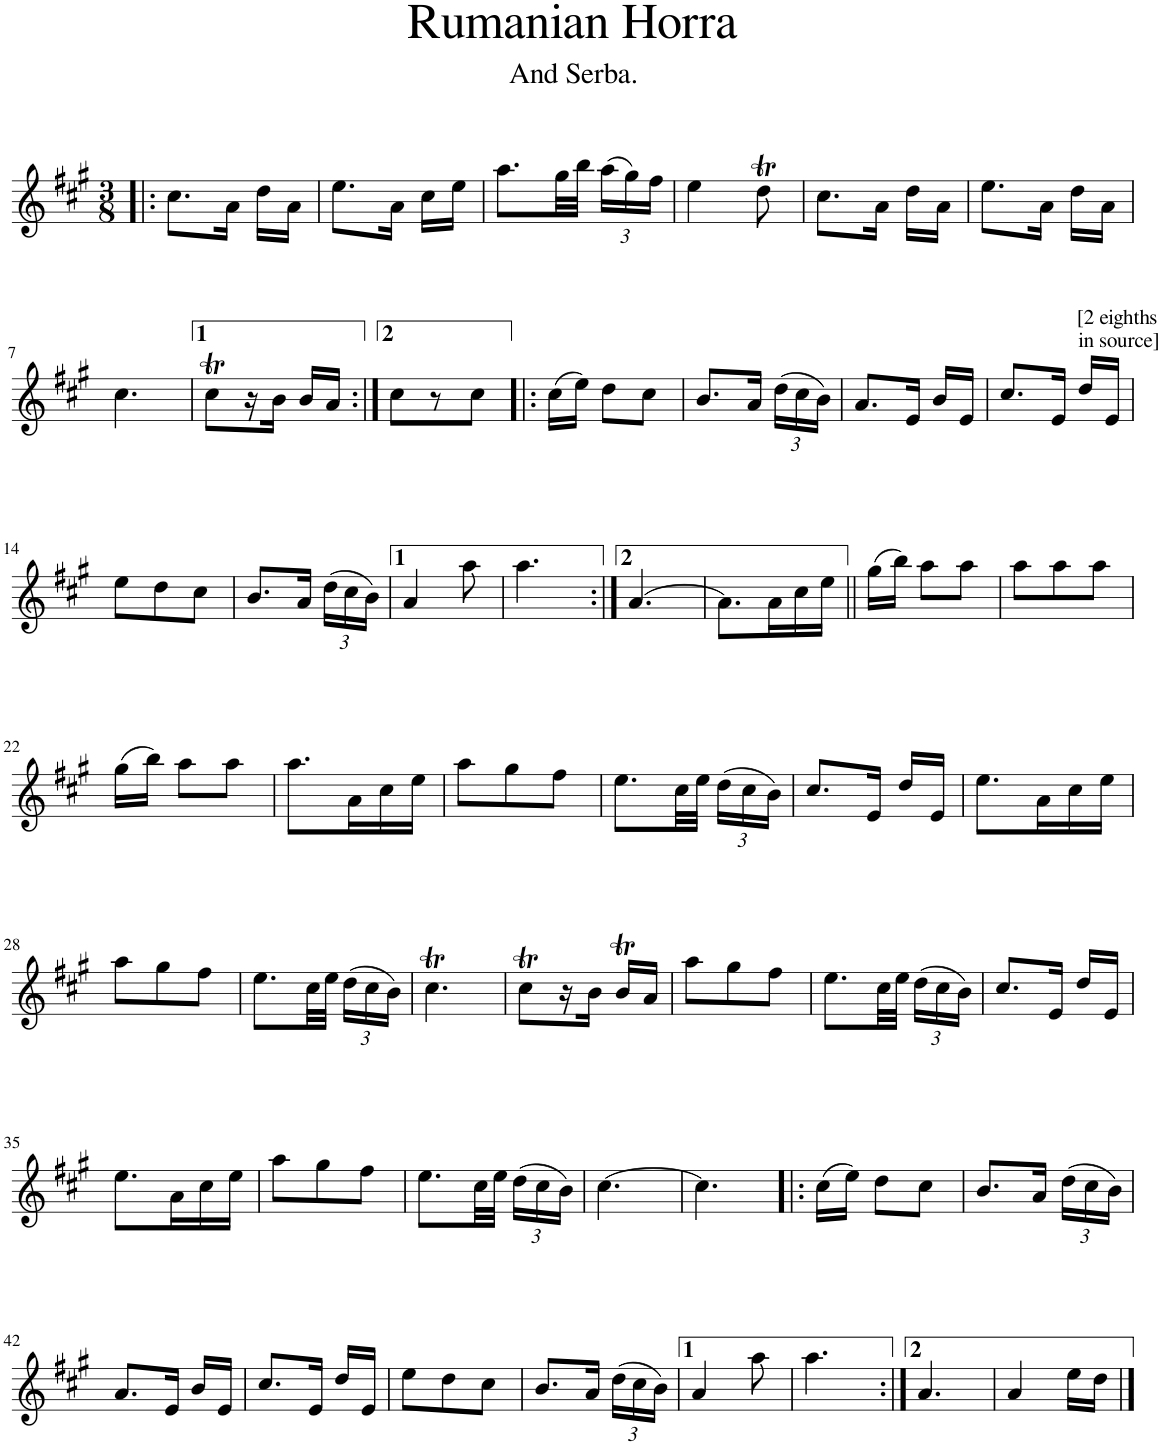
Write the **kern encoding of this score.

**kern
*part1
*staff1
*I"Piano
*I'Pno
*clefG2
*k[f#c#g#]
*A:
*M3/8
=1!|:
8.cc#\L
16a\Jk
16dd\LL
16a\JJ
=2
8.ee\L
16a\Jk
16cc#\LL
16ee\JJ
=3
8.aa\L
32gg#\LL
32bb\JJJ
*Xbrackettup
(24aa\LL
24gg#\)
24ff#\JJ
=4
4ee\
8ddT\
=5
8.cc#\L
16a\Jk
16dd\LL
16a\JJ
=6
8.ee\L
16a\Jk
16dd\LL
16a\JJ
!!LO:LB:g=z
=7
4.cc#\
=8
8cc#t\L
16r
16b\JJ
16b/LL
16a/JJ
=9:|!
8cc#\L
8r
8cc#\J
=10!|:
(16cc#\LL
16ee\JJ)
8dd\L
8cc#\J
=11
8.b/L
16a/Jk
(24dd\LL
24cc#\
24b\JJ)
=12
8.a/L
16e/Jk
16b/LL
16e/JJ
=13
8.cc#/L
16e/Jk
!LO:TX:a:t=[2 eighths
!LO:TX:a:t=in source]
16dd/LL
16e/JJ
!!LO:LB:g=z
=14
8ee\L
8dd\
8cc#\J
=15
8.b/L
16a/Jk
(24dd\LL
24cc#\
24b\JJ)
=16
4a/
8aa\
=17
4.aa\
=18:|!
[4.a/
=19
8.a\L]
16a\L
16cc#\
16ee\JJ
=20||
(16gg#\LL
16bb\JJ)
8aa\L
8aa\J
=21
8aa\L
8aa\
8aa\J
!!LO:LB:g=z
=22
(16gg#\LL
16bb\JJ)
8aa\L
8aa\J
=23
8.aa\L
16a\L
16cc#\
16ee\JJ
=24
8aa\L
8gg#\
8ff#\J
=25
8.ee\L
32cc#\LL
32ee\JJJ
(24dd\LL
24cc#\
24b\JJ)
=26
8.cc#/L
16e/Jk
16dd/LL
16e/JJ
=27
8.ee\L
16a\L
16cc#\
16ee\JJ
!!LO:LB:g=z
=28
8aa\L
8gg#\
8ff#\J
=29
8.ee\L
32cc#\LL
32ee\JJJ
(24dd\LL
24cc#\
24b\JJ)
=30
4.cc#t\
=31
8cc#t\L
16r
16b\JJ
16bT/LL
16a/JJ
=32
8aa\L
8gg#\
8ff#\J
=33
8.ee\L
32cc#\LL
32ee\JJJ
(24dd\LL
24cc#\
24b\JJ)
=34
8.cc#/L
16e/Jk
16dd/LL
16e/JJ
!!LO:LB:g=z
=35
8.ee\L
16a\L
16cc#\
16ee\JJ
=36
8aa\L
8gg#\
8ff#\J
=37
8.ee\L
32cc#\LL
32ee\JJJ
(24dd\LL
24cc#\
24b\JJ)
=38
[4.cc#\
=39
4.cc#\]
=40!|:
(16cc#\LL
16ee\JJ)
8dd\L
8cc#\J
=41
8.b/L
16a/Jk
(24dd\LL
24cc#\
24b\JJ)
!!LO:LB:g=z
=42
8.a/L
16e/Jk
16b/LL
16e/JJ
=43
8.cc#/L
16e/Jk
16dd/LL
16e/JJ
=44
8ee\L
8dd\
8cc#\J
=45
8.b/L
16a/Jk
(24dd\LL
24cc#\
24b\JJ)
=46
4a/
8aa\
=47
4.aa\
=48:|!
4.a/
=49
4a/
16ee\LL
16dd\JJ
==
*-
